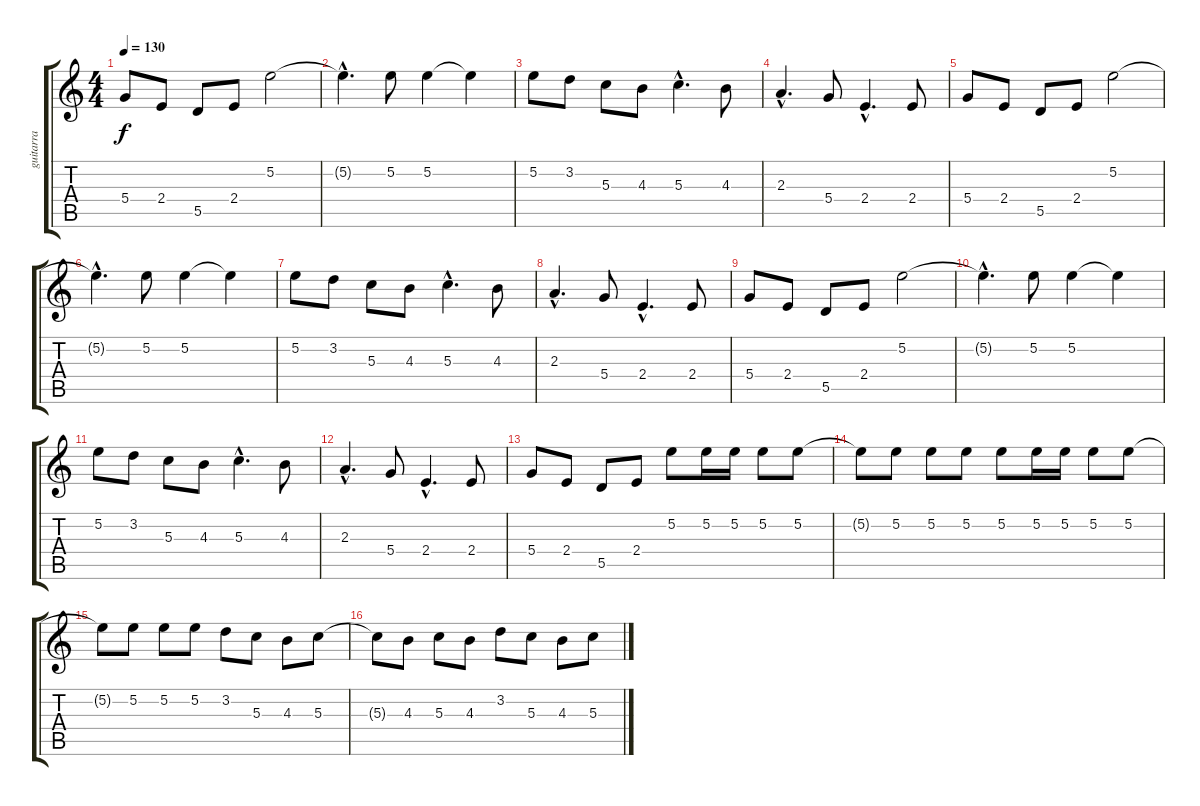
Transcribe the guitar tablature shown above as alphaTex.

\track ("guitarra" "guitarra") {instrument distortionguitar}
\staff {score tabs}
\tuning (E4 B3 G3 D3 A2 E2) {hide}
\ts (4 4)
\tempo 130
\clef g2
\ks c
5.4.8{dy f} 2.4.8 5.5.8 2.4.8 5.2.2 |
5.2{hac t}.4{d} 5.2.8 5.2.4 5.2{t}.4 |
5.2.8 3.2.8 5.3.8 4.3.8 5.3{hac}.4{d} 4.3.8 |
2.3{hac}.4{d} 5.4.8 2.4{hac}.4{d} 2.4.8 |
5.4.8 2.4.8 5.5.8 2.4.8 5.2.2 |
5.2{hac t}.4{d} 5.2.8 5.2.4 5.2{t}.4 |
5.2.8 3.2.8 5.3.8 4.3.8 5.3{hac}.4{d} 4.3.8 |
2.3{hac}.4{d} 5.4.8 2.4{hac}.4{d} 2.4.8 |
5.4.8 2.4.8 5.5.8 2.4.8 5.2.2 |
5.2{hac t}.4{d} 5.2.8 5.2.4 5.2{t}.4 |
5.2.8 3.2.8 5.3.8 4.3.8 5.3{hac}.4{d} 4.3.8 |
2.3{hac}.4{d} 5.4.8 2.4{hac}.4{d} 2.4.8 |
5.4.8 2.4.8 5.5.8 2.4.8 5.2.8 5.2.16 5.2.16 5.2.8 5.2.8 |
5.2{t}.8 5.2.8 5.2.8 5.2.8 5.2.8 5.2.16 5.2.16 5.2.8 5.2.8 |
5.2{t}.8 5.2.8 5.2.8 5.2.8 3.2.8 5.3.8 4.3.8 5.3.8 |
5.3{t}.8 4.3.8 5.3.8 4.3.8 3.2.8 5.3.8 4.3.8 5.3.8
